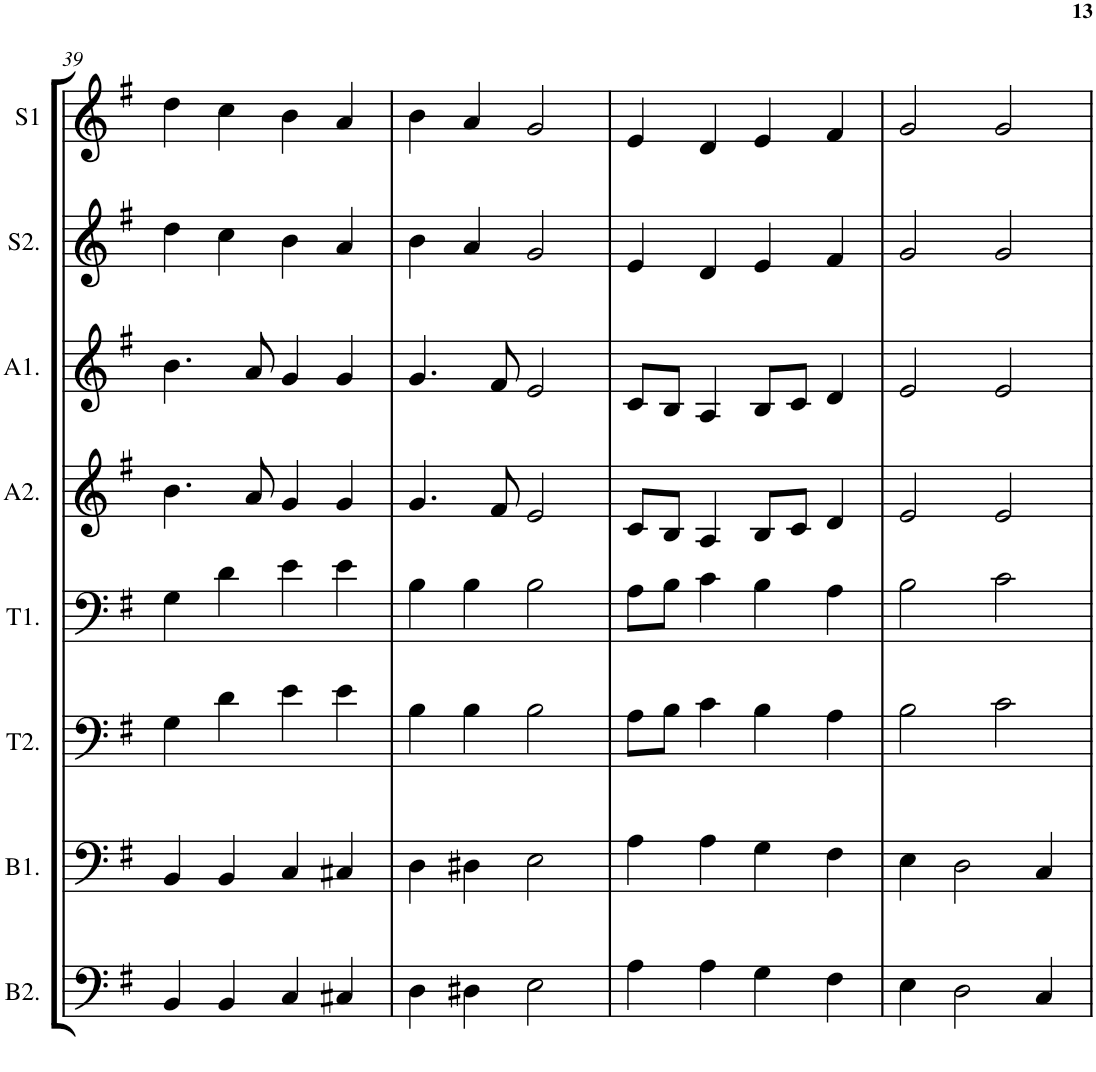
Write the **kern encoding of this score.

**kern	**kern	**kern	**kern	**kern	**kern	**kern	**kern
*part8	*part7	*part6	*part5	*part4	*part3	*part2	*part1
*staff8	*staff7	*staff6	*staff5	*staff4	*staff3	*staff2	*staff1
*I"Bass 2	*I"Bass 1	*I"Ten. 2	*I"Ten. 1	*I"Alto 2	*I"Alto 1	*I"Sop. 2	*I"Sop. 1
*I'B2.	*I'B1.	*I'T2.	*I'T1.	*I'A2.	*I'A1.	*I'S2.	*I'S1
!!LO:PB:g=z
*clefF4	*clefF4	*clefF4	*clefF4	*clefG2	*clefG2	*clefG2	*clefG2
*k[f#]	*k[f#]	*k[f#]	*k[f#]	*k[f#]	*k[f#]	*k[f#]	*k[f#]
*G:	*G:	*G:	*G:	*G:	*G:	*G:	*G:
*M4/4	*M4/4	*M4/4	*M4/4	*M4/4	*M4/4	*M4/4	*M4/4
=39	=39	=39	=39	=39	=39	=39	=39
4BB/	4BB/	4G\	4G\	4.b\	4.b\	4dd\	4dd\
4BB/	4BB/	4d\	4d\	.	.	4cc\	4cc\
.	.	.	.	8a/	8a/	.	.
4C/	4C/	4e\	4e\	4g/	4g/	4b\	4b\
4C#X/	4C#X/	4e\	4e\	4g/	4g/	4a/	4a/
=40	=40	=40	=40	=40	=40	=40	=40
4D\	4D\	4B\	4B\	4.g/	4.g/	4b\	4b\
4D#X\	4D#X\	4B\	4B\	.	.	4a/	4a/
.	.	.	.	8f#/	8f#/	.	.
2E\	2E\	2B\	2B\	2e/	2e/	2g/	2g/
=41	=41	=41	=41	=41	=41	=41	=41
4A\	4A\	8A\L	8A\L	8c/L	8c/L	4e/	4e/
.	.	8B\J	8B\J	8B/J	8B/J	.	.
4A\	4A\	4c\	4c\	4A/	4A/	4d/	4d/
4G\	4G\	4B\	4B\	8B/L	8B/L	4e/	4e/
.	.	.	.	8c/J	8c/J	.	.
4F#\	4F#\	4A\	4A\	4d/	4d/	4f#/	4f#/
=42	=42	=42	=42	=42	=42	=42	=42
4E\	4E\	2B\	2B\	2e/	2e/	2g/	2g/
2D\	2D\	.	.	.	.	.	.
.	.	2c\	2c\	2e/	2e/	2g/	2g/
4C/	4C/	.	.	.	.	.	.
=	=	=	=	=	=	=	=
*-	*-	*-	*-	*-	*-	*-	*-
